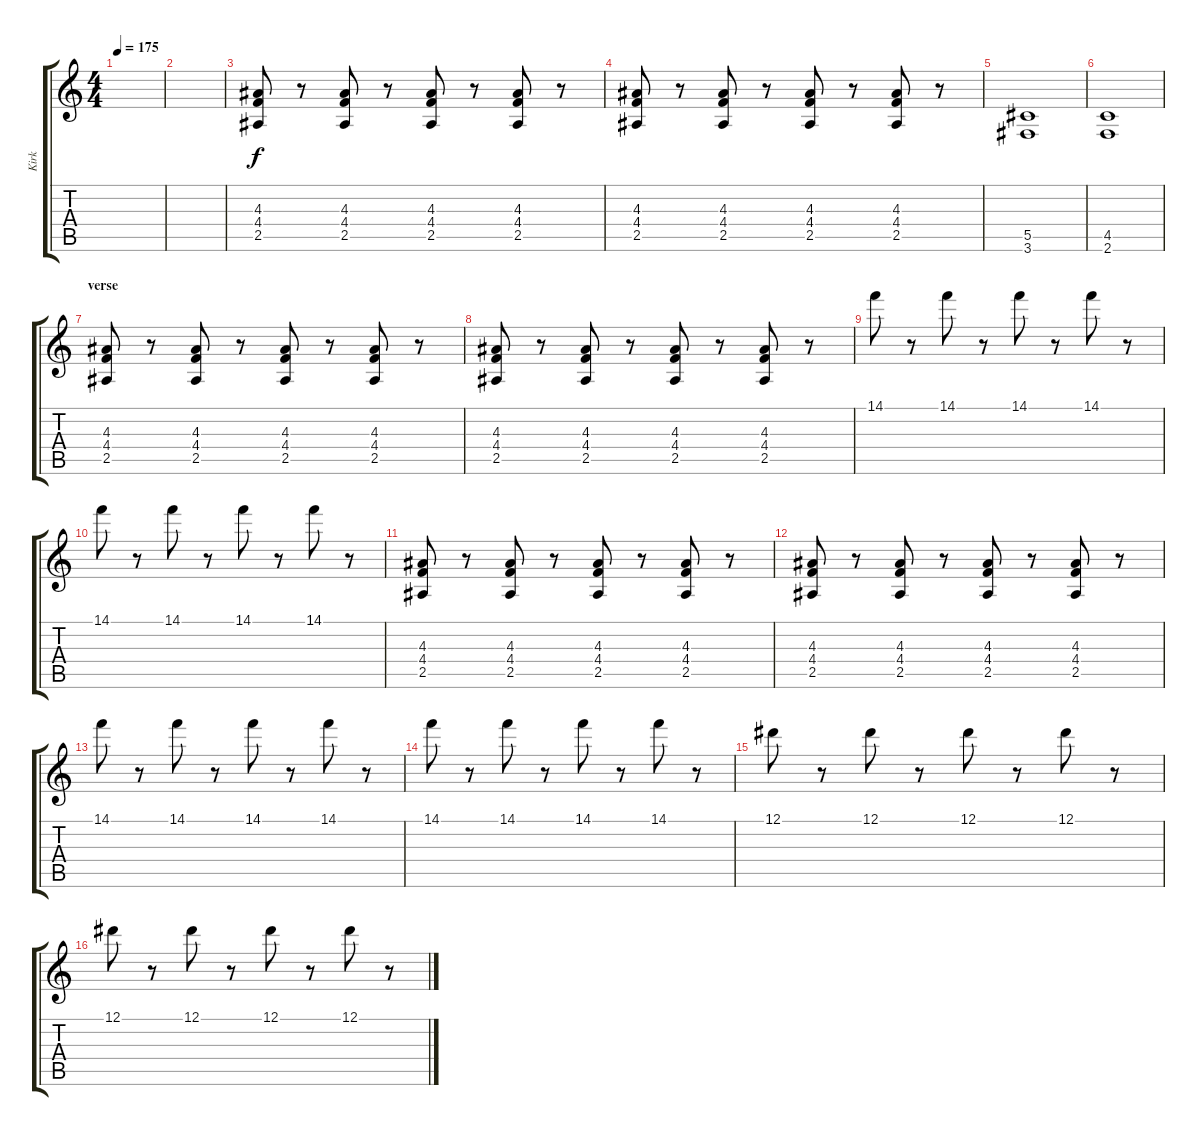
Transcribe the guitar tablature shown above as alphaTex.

\track ("Kirk" "Kirk") {instrument overdrivenguitar}
\staff {score tabs}
\tuning (Eb4 Bb3 Gb3 Db3 Ab2 Eb2) {hide}
\ts (4 4)
\tempo 175
\clef g2
\ks c
|
|
(4.3 4.4 2.5).8 r.8 (4.3 4.4 2.5).8 r.8 (4.3 4.4 2.5).8 r.8 (4.3 4.4 2.5).8 r.8 |
(4.3 4.4 2.5).8 r.8 (4.3 4.4 2.5).8 r.8 (4.3 4.4 2.5).8 r.8 (4.3 4.4 2.5).8 r.8 |
(5.5 3.6).1 |
(4.5 2.6).1 |
\section ("" "verse")
(4.3 4.4 2.5).8 r.8 (4.3 4.4 2.5).8 r.8 (4.3 4.4 2.5).8 r.8 (4.3 4.4 2.5).8 r.8 |
(4.3 4.4 2.5).8 r.8 (4.3 4.4 2.5).8 r.8 (4.3 4.4 2.5).8 r.8 (4.3 4.4 2.5).8 r.8 |
14.1.8 r.8 14.1.8 r.8 14.1.8 r.8 14.1.8 r.8 |
14.1.8 r.8 14.1.8 r.8 14.1.8 r.8 14.1.8 r.8 |
(4.3 4.4 2.5).8 r.8 (4.3 4.4 2.5).8 r.8 (4.3 4.4 2.5).8 r.8 (4.3 4.4 2.5).8 r.8 |
(4.3 4.4 2.5).8 r.8 (4.3 4.4 2.5).8 r.8 (4.3 4.4 2.5).8 r.8 (4.3 4.4 2.5).8 r.8 |
14.1.8 r.8 14.1.8 r.8 14.1.8 r.8 14.1.8 r.8 |
14.1.8 r.8 14.1.8 r.8 14.1.8 r.8 14.1.8 r.8 |
12.1.8 r.8 12.1.8 r.8 12.1.8 r.8 12.1.8 r.8 |
12.1.8 r.8 12.1.8 r.8 12.1.8 r.8 12.1.8 r.8
